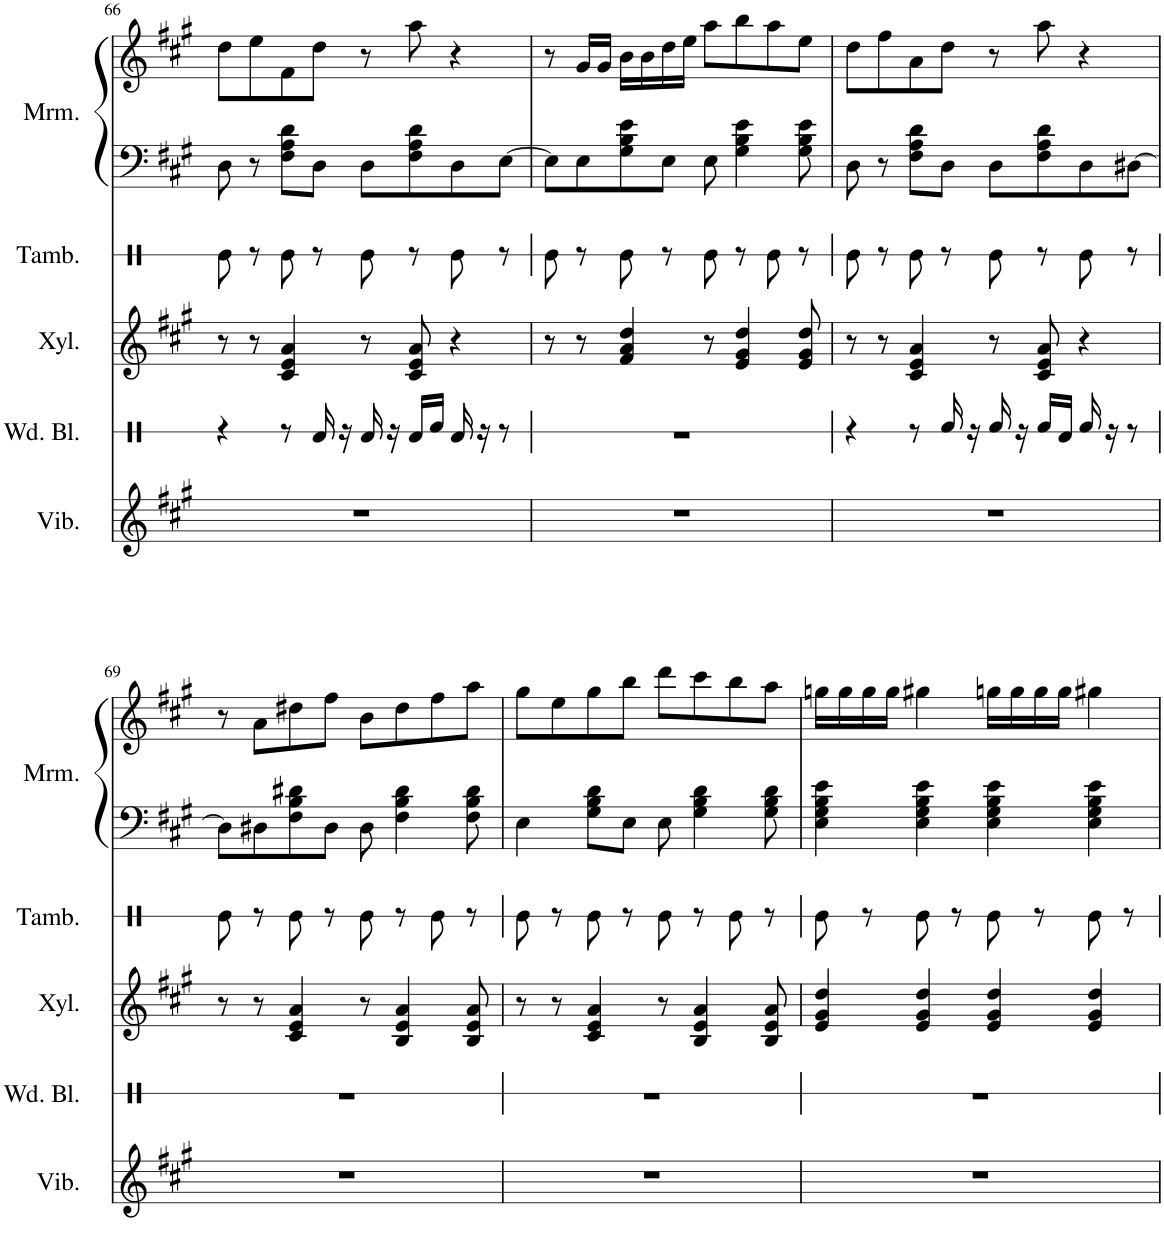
**kern	**kern	**kern	**kern	**kern	**kern
*part5	*part4	*part3	*part2	*part1	*part1
*staff6	*staff5	*staff4	*staff3	*staff2	*staff1
*I"Vibraphone	*I"Wood Blocks	*I"Xylophone	*I"Tambourine	*I"Marimba	*
*I'Vib.	*I'Wd. Bl.	*I'Xyl.	*I'Tamb.	*I'Mrm.	*
!!LO:PB:g=z
*clefG2	*clefX	*clefG2	*clefX	*clefF4	*clefG2
*	*	*Trd-7c-12	*	*	*
*k[f#c#g#]	*k[]	*k[f#c#g#]	*k[]	*k[f#c#g#]	*k[f#c#g#]
*M4/4	*M4/4	*M4/4	*M4/4	*M4/4	*M4/4
=66	=66	=66	=66	=66	=66
1r	4r	8r	8Re\	8D\	8dd\L
.	.	8r	8r	8r	8ee\
.	8r	4c#/ 4e/ 4a/	8Re\	8F#\ 8A\ 8d\L	8f#\
.	16Rd/	.	8r	8D\J	8dd\J
.	16r	.	.	.	.
.	16Rd/	8r	8Re\	8D\L	8r
.	16r	.	.	.	.
.	16Rd/LL	8c#/ 8e/ 8a/	8r	8F#\ 8A\ 8d\	8aa\
.	16Rf/JJ	.	.	.	.
.	16Rd/	4r	8Re\	8D\	4r
.	16r	.	.	.	.
.	8r	.	8r	[8E\J	.
=67	=67	=67	=67	=67	=67
1r	1r	8r	8Re\	8E\L]	8r
.	.	8r	8r	8E\	16g#/LL
.	.	.	.	.	16g#/JJ
.	.	4f#/ 4a/ 4dd/	8Re\	8G#\ 8B\ 8e\	16b\LL
.	.	.	.	.	16b\
.	.	.	8r	8E\J	16dd\
.	.	.	.	.	16ee\JJ
.	.	8r	8Re\	8E\	8aa\L
.	.	4e/ 4g#/ 4dd/	8r	4G#\ 4B\ 4e\	8bb\
.	.	.	8Re\	.	8aa\
.	.	8e/ 8g#/ 8dd/	8r	8G#\ 8B\ 8e\	8ee\J
=68	=68	=68	=68	=68	=68
1r	4r	8r	8Re\	8D\	8dd\L
.	.	8r	8r	8r	8ff#\
.	8r	4c#/ 4e/ 4a/	8Re\	8F#\ 8A\ 8d\L	8a\
.	16Rf/	.	8r	8D\J	8dd\J
.	16r	.	.	.	.
.	16Rf/	8r	8Re\	8D\L	8r
.	16r	.	.	.	.
.	16Rf/LL	8c#/ 8e/ 8a/	8r	8F#\ 8A\ 8d\	8aa\
.	16Rd/JJ	.	.	.	.
.	16Rf/	4r	8Re\	8D\	4r
.	16r	.	.	.	.
.	8r	.	8r	[8D#X\J	.
!!LO:LB:g=z
=69	=69	=69	=69	=69	=69
1r	1r	8r	8Re\	8D#\L]	8r
.	.	8r	8r	8D#X\	8a\L
.	.	4c#/ 4e/ 4a/	8Re\	8F#\ 8B\ 8d#X\	8dd#X\
.	.	.	8r	8D#\J	8ff#\J
.	.	8r	8Re\	8D#\	8b\L
.	.	4B/ 4e/ 4a/	8r	4F#\ 4B\ 4d#\	8dd#\
.	.	.	8Re\	.	8ff#\
.	.	8B/ 8e/ 8a/	8r	8F#\ 8B\ 8d#\	8aa\J
=70	=70	=70	=70	=70	=70
1r	1r	8r	8Re\	4E\	8gg#\L
.	.	8r	8r	.	8ee\
.	.	4c#/ 4e/ 4a/	8Re\	8G#\ 8B\ 8d\L	8gg#\
.	.	.	8r	8E\J	8bb\J
.	.	8r	8Re\	8E\	8ddd\L
.	.	4B/ 4e/ 4a/	8r	4G#\ 4B\ 4d\	8ccc#\
.	.	.	8Re\	.	8bb\
.	.	8B/ 8e/ 8a/	8r	8G#\ 8B\ 8d\	8aa\J
=71	=71	=71	=71	=71	=71
1r	1r	4e/ 4g#/ 4dd/	8Re\	4E\ 4G#\ 4B\ 4e\	16ggn\LL
.	.	.	.	.	16gg\
.	.	.	8r	.	16gg\
.	.	.	.	.	16gg\JJ
.	.	4e/ 4g#/ 4dd/	8Re\	4E\ 4G#\ 4B\ 4e\	4gg#X\
.	.	.	8r	.	.
.	.	4e/ 4g#/ 4dd/	8Re\	4E\ 4G#\ 4B\ 4e\	16ggn\LL
.	.	.	.	.	16gg\
.	.	.	8r	.	16gg\
.	.	.	.	.	16gg\JJ
.	.	4e/ 4g#/ 4dd/	8Re\	4E\ 4G#\ 4B\ 4e\	4gg#X\
.	.	.	8r	.	.
=	=	=	=	=	=
*-	*-	*-	*-	*-	*-
